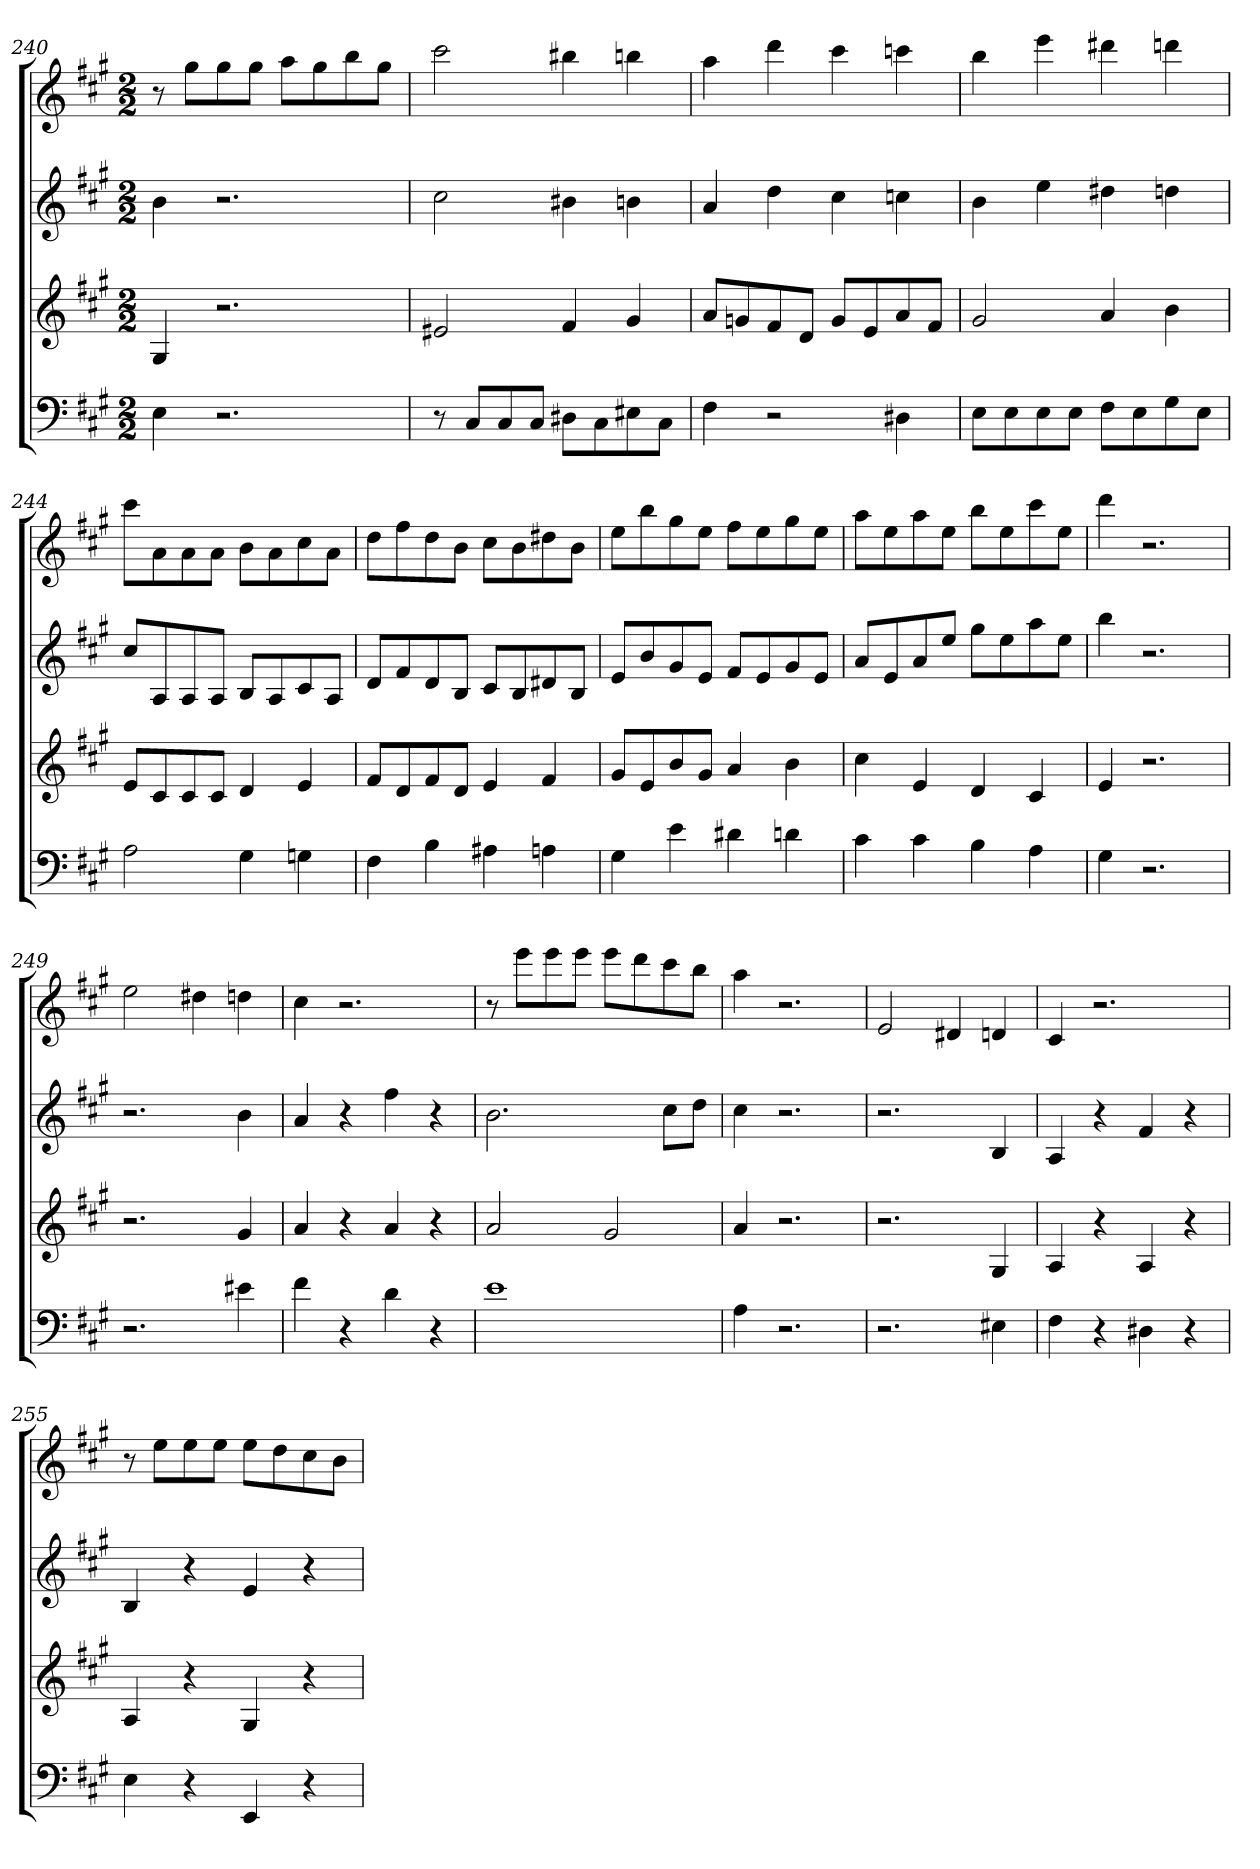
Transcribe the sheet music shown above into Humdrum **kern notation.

**kern	**kern	**kern	**kern
*part4	*part3	*part2	*part1
*staff4	*staff3	*staff2	*staff1
*k[f#c#g#]	*k[f#c#g#]	*k[f#c#g#]	*k[f#c#g#]
*A:	*A:	*A:	*A:
*M2/2	*M2/2	*M2/2	*M2/2
=240	=240	=240	=240
4E	4G#	4b	8r
.	.	.	8gg#L
2.r	2.r	2.r	8gg#
.	.	.	8gg#J
.	.	.	8aaL
.	.	.	8gg#
.	.	.	8bb
.	.	.	8gg#J
=241	=241	=241	=241
8r	2e#X	2cc#	2ccc#
8C#L	.	.	.
8C#	.	.	.
8C#J	.	.	.
8D#XL	4f#	4b#X	4bb#X
8C#	.	.	.
8E#X	4g#	4bn	4bbn
8C#J	.	.	.
=242	=242	=242	=242
4F#	8aL	4a	4aa
.	8gn	.	.
2r	8f#	4dd	4ddd
.	8dJ	.	.
.	8gL	4cc#	4ccc#
.	8e	.	.
4D#X	8a	4ccn	4cccn
.	8f#J	.	.
=243	=243	=243	=243
8EL	2g#	4b	4bb
8E	.	.	.
8E	.	4ee	4eee
8EJ	.	.	.
8F#L	4a	4dd#X	4ddd#X
8E	.	.	.
8G#	4b	4ddn	4dddn
8EJ	.	.	.
=244	=244	=244	=244
2A	8eL	8cc#L	8ccc#L
.	8c#	8A	8a
.	8c#	8A	8a
.	8c#J	8AJ	8aJ
4G#	4d	8BL	8bL
.	.	8A	8a
4Gn	4e	8c#	8cc#
.	.	8AJ	8aJ
=245	=245	=245	=245
4F#	8f#L	8dL	8ddL
.	8d	8f#	8ff#
4B	8f#	8d	8dd
.	8dJ	8BJ	8bJ
4A#X	4e	8c#L	8cc#L
.	.	8B	8b
4An	4f#	8d#X	8dd#X
.	.	8BJ	8bJ
=246	=246	=246	=246
4G#	8g#L	8eL	8eeL
.	8e	8b	8bb
4e	8b	8g#	8gg#
.	8g#J	8eJ	8eeJ
4d#X	4a	8f#L	8ff#L
.	.	8e	8ee
4dn	4b	8g#	8gg#
.	.	8eJ	8eeJ
=247	=247	=247	=247
4c#	4cc#	8aL	8aaL
.	.	8e	8ee
4c#	4e	8a	8aa
.	.	8eeJ	8eeJ
4B	4d	8gg#L	8bbL
.	.	8ee	8ee
4A	4c#	8aa	8ccc#
.	.	8eeJ	8eeJ
=248	=248	=248	=248
4G#	4e	4bb	4ddd
2.r	2.r	2.r	2.r
=249	=249	=249	=249
2.r	2.r	2.r	2ee
.	.	.	4dd#X
4e#X	4g#	4b	4ddn
=250	=250	=250	=250
4f#	4a	4a	4cc#
4r	4r	4r	2.r
4d	4a	4ff#	.
4r	4r	4r	.
=251	=251	=251	=251
1e	2a	2.b	8r
.	.	.	8eeeL
.	.	.	8eee
.	.	.	8eeeJ
.	2g#	.	8eeeL
.	.	.	8ddd
.	.	8cc#L	8ccc#
.	.	8ddJ	8bbJ
=252	=252	=252	=252
4A	4a	4cc#	4aa
2.r	2.r	2.r	2.r
=253	=253	=253	=253
2.r	2.r	2.r	2e
.	.	.	4d#X
4E#X	4G#	4B	4dn
=254	=254	=254	=254
4F#	4A	4A	4c#
4r	4r	4r	2.r
4D#X	4A	4f#	.
4r	4r	4r	.
=255	=255	=255	=255
4E	4A	4B	8r
.	.	.	8eeL
4r	4r	4r	8ee
.	.	.	8eeJ
4EE	4G#	4e	8eeL
.	.	.	8dd
4r	4r	4r	8cc#
.	.	.	8bJ
=	=	=	=
*-	*-	*-	*-
